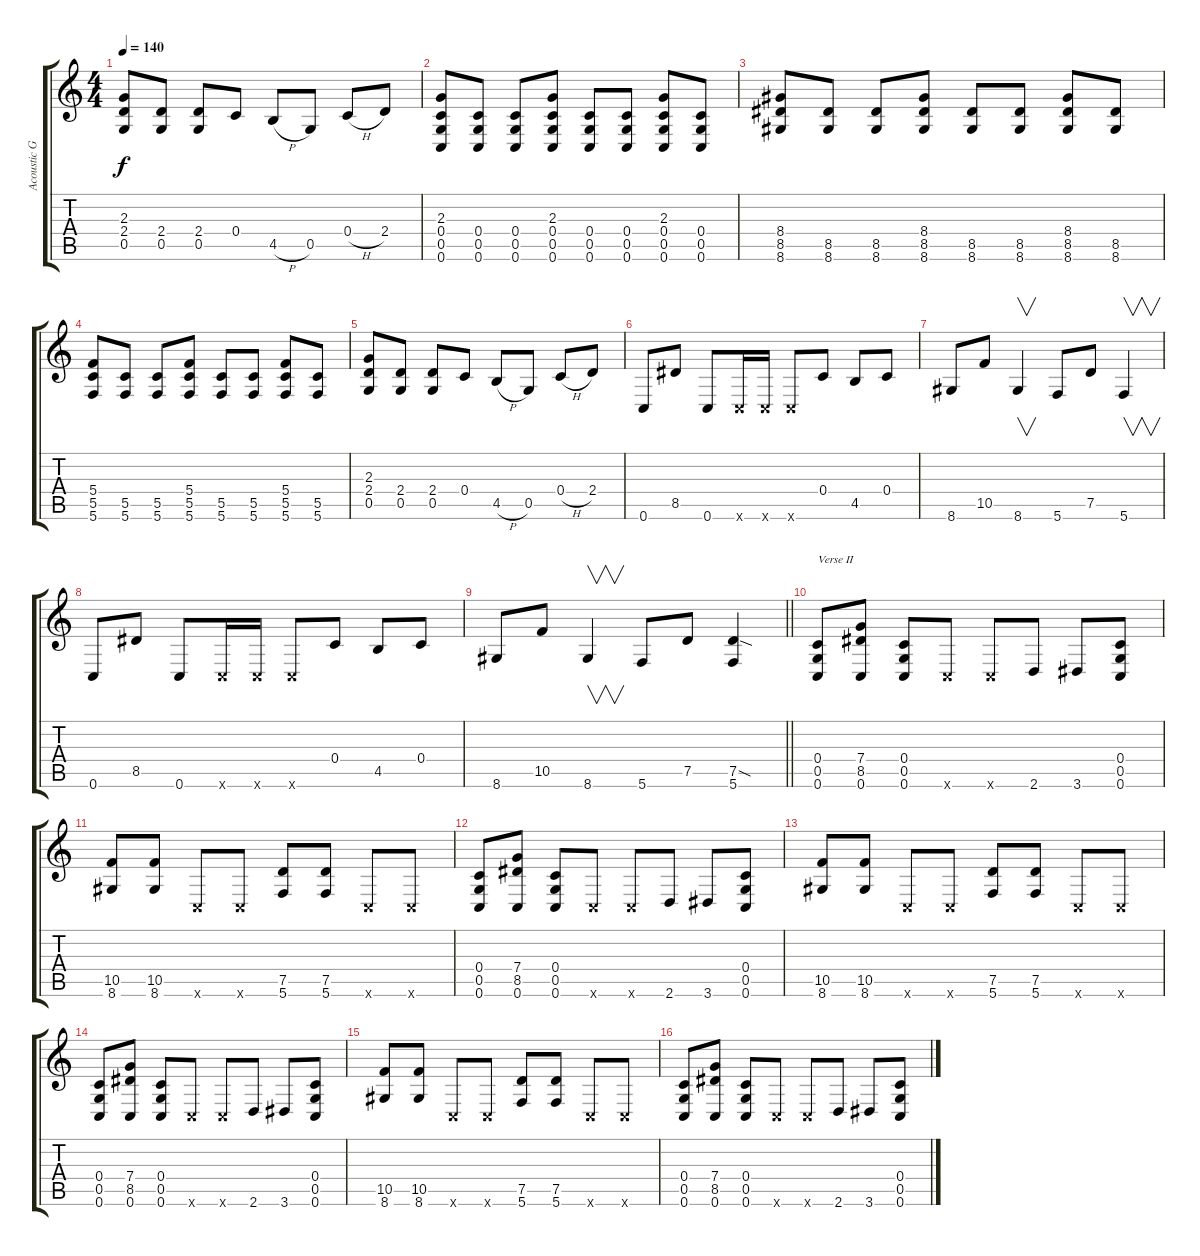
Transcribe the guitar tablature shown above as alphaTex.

\track ("Acoustic Guitar" "Acoustic G") {instrument acousticguitarsteel bank 39}
\staff {score tabs}
\tuning (D4 A3 F3 C3 G2 C2) {hide}
\ts (4 4)
\tempo 140
\clef g2
\ks c
(2.3 2.4 0.5).8{dy f} (2.4 0.5).8 (2.4 0.5).8 0.4.8 4.5{h}.8 0.5.8 0.4{h}.8 2.4.8 |
(2.3 0.4 0.5 0.6).8 (0.4 0.5 0.6).8 (0.4 0.5 0.6).8 (2.3 0.4 0.5 0.6).8 (0.4 0.5 0.6).8 (0.4 0.5 0.6).8 (2.3 0.4 0.5 0.6).8 (0.4 0.5 0.6).8 |
(8.4 8.5 8.6).8 (8.5 8.6).8 (8.5 8.6).8 (8.4 8.5 8.6).8 (8.5 8.6).8 (8.5 8.6).8 (8.4 8.5 8.6).8 (8.5 8.6).8 |
(5.4 5.5 5.6).8 (5.5 5.6).8 (5.5 5.6).8 (5.4 5.5 5.6).8 (5.5 5.6).8 (5.5 5.6).8 (5.4 5.5 5.6).8 (5.5 5.6).8 |
(2.3 2.4 0.5).8 (2.4 0.5).8 (2.4 0.5).8 0.4.8 4.5{h}.8 0.5.8 0.4{h}.8 2.4.8 |
0.6.8 8.5.8 0.6.8 0.6{x}.16 0.6{x}.16 0.6{x}.8 0.4.8 4.5.8 0.4.8 |
8.6.8 10.5.8 8.6.4{v} 5.6.8 7.5.8 5.6.4{v} |
0.6.8 8.5.8 0.6.8 0.6{x}.16 0.6{x}.16 0.6{x}.8 0.4.8 4.5.8 0.4.8 |
\barLineRight lightlight
8.6.8 10.5.8 8.6.4{v} 5.6.8 7.5.8 (7.5{sod} 5.6).4 |
(0.4 0.5 0.6).8{txt "Verse II"} (7.4 8.5 0.6).8 (0.4 0.5 0.6).8 0.6{x}.8 0.6{x}.8 2.6.8 3.6.8 (0.4 0.5 0.6).8 |
(10.5 8.6).8 (10.5 8.6).8 0.6{x}.8 0.6{x}.8 (7.5 5.6).8 (7.5 5.6).8 0.6{x}.8 0.6{x}.8 |
(0.4 0.5 0.6).8 (7.4 8.5 0.6).8 (0.4 0.5 0.6).8 0.6{x}.8 0.6{x}.8 2.6.8 3.6.8 (0.4 0.5 0.6).8 |
(10.5 8.6).8 (10.5 8.6).8 0.6{x}.8 0.6{x}.8 (7.5 5.6).8 (7.5 5.6).8 0.6{x}.8 0.6{x}.8 |
(0.4 0.5 0.6).8 (7.4 8.5 0.6).8 (0.4 0.5 0.6).8 0.6{x}.8 0.6{x}.8 2.6.8 3.6.8 (0.4 0.5 0.6).8 |
(10.5 8.6).8 (10.5 8.6).8 0.6{x}.8 0.6{x}.8 (7.5 5.6).8 (7.5 5.6).8 0.6{x}.8 0.6{x}.8 |
(0.4 0.5 0.6).8 (7.4 8.5 0.6).8 (0.4 0.5 0.6).8 0.6{x}.8 0.6{x}.8 2.6.8 3.6.8 (0.4 0.5 0.6).8
